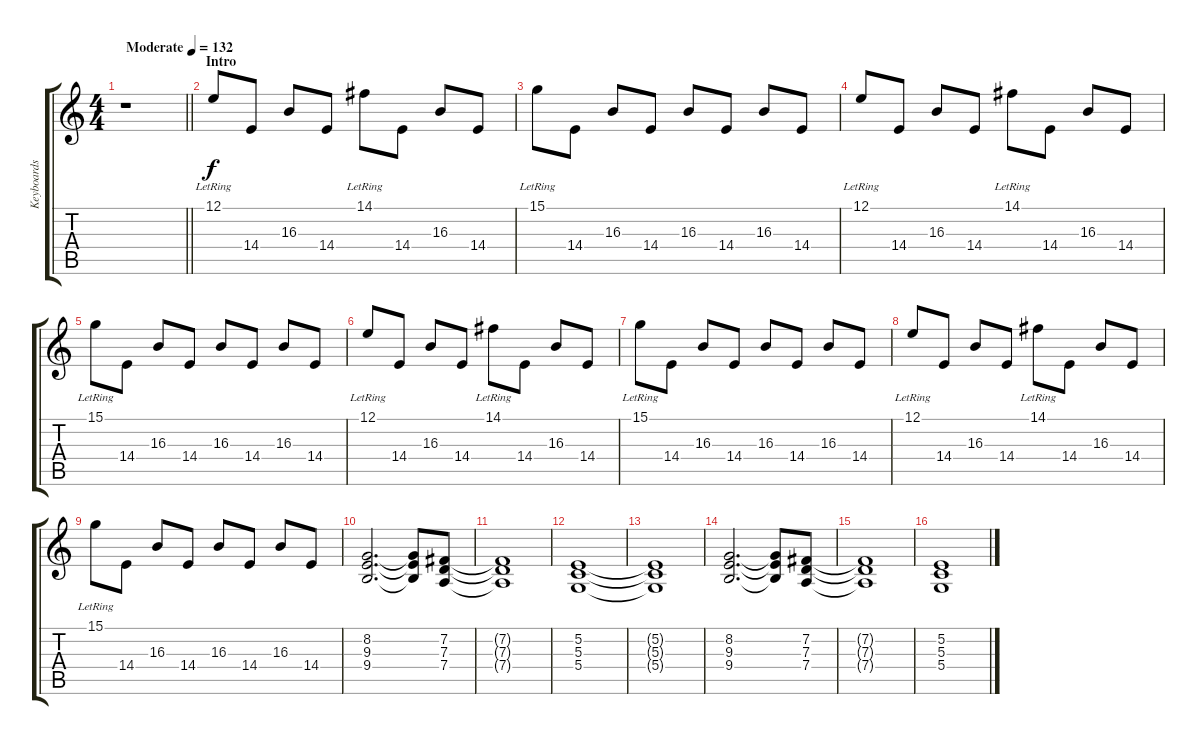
\track ("Keyboards 1" "Keyboards ") {instrument lead1square}
\staff {score tabs}
\tuning (E4 B3 G3 D3 A2 E2) {hide}
\ts (4 4)
\tempo (132 "Moderate")
\clef g2
\barLineRight lightlight
\ks c
r.1{dy f instrument lead1square} |
\section ("" "Intro")
12.1{lr}.8 14.4.8 16.3.8 14.4.8 14.1{lr}.8 14.4.8 16.3.8 14.4.8 |
15.1{lr}.8 14.4.8 16.3.8 14.4.8 16.3.8 14.4.8 16.3.8 14.4.8 |
12.1{lr}.8 14.4.8 16.3.8 14.4.8 14.1{lr}.8 14.4.8 16.3.8 14.4.8 |
15.1{lr}.8 14.4.8 16.3.8 14.4.8 16.3.8 14.4.8 16.3.8 14.4.8 |
12.1{lr}.8 14.4.8 16.3.8 14.4.8 14.1{lr}.8 14.4.8 16.3.8 14.4.8 |
15.1{lr}.8 14.4.8 16.3.8 14.4.8 16.3.8 14.4.8 16.3.8 14.4.8 |
12.1{lr}.8 14.4.8 16.3.8 14.4.8 14.1{lr}.8 14.4.8 16.3.8 14.4.8 |
15.1{lr}.8 14.4.8 16.3.8 14.4.8 16.3.8 14.4.8 16.3.8 14.4.8 |
(8.2 9.3 9.4).2{d} (8.2{t} 9.3{t} 9.4{t}).8 (7.2 7.3 7.4).8 |
(7.2{t} 7.3{t} 7.4{t}).1 |
(5.2 5.3 5.4).1 |
(5.2{t} 5.3{t} 5.4{t}).1 |
(8.2 9.3 9.4).2{d} (8.2{t} 9.3{t} 9.4{t}).8 (7.2 7.3 7.4).8 |
(7.2{t} 7.3{t} 7.4{t}).1 |
(5.2 5.3 5.4).1
